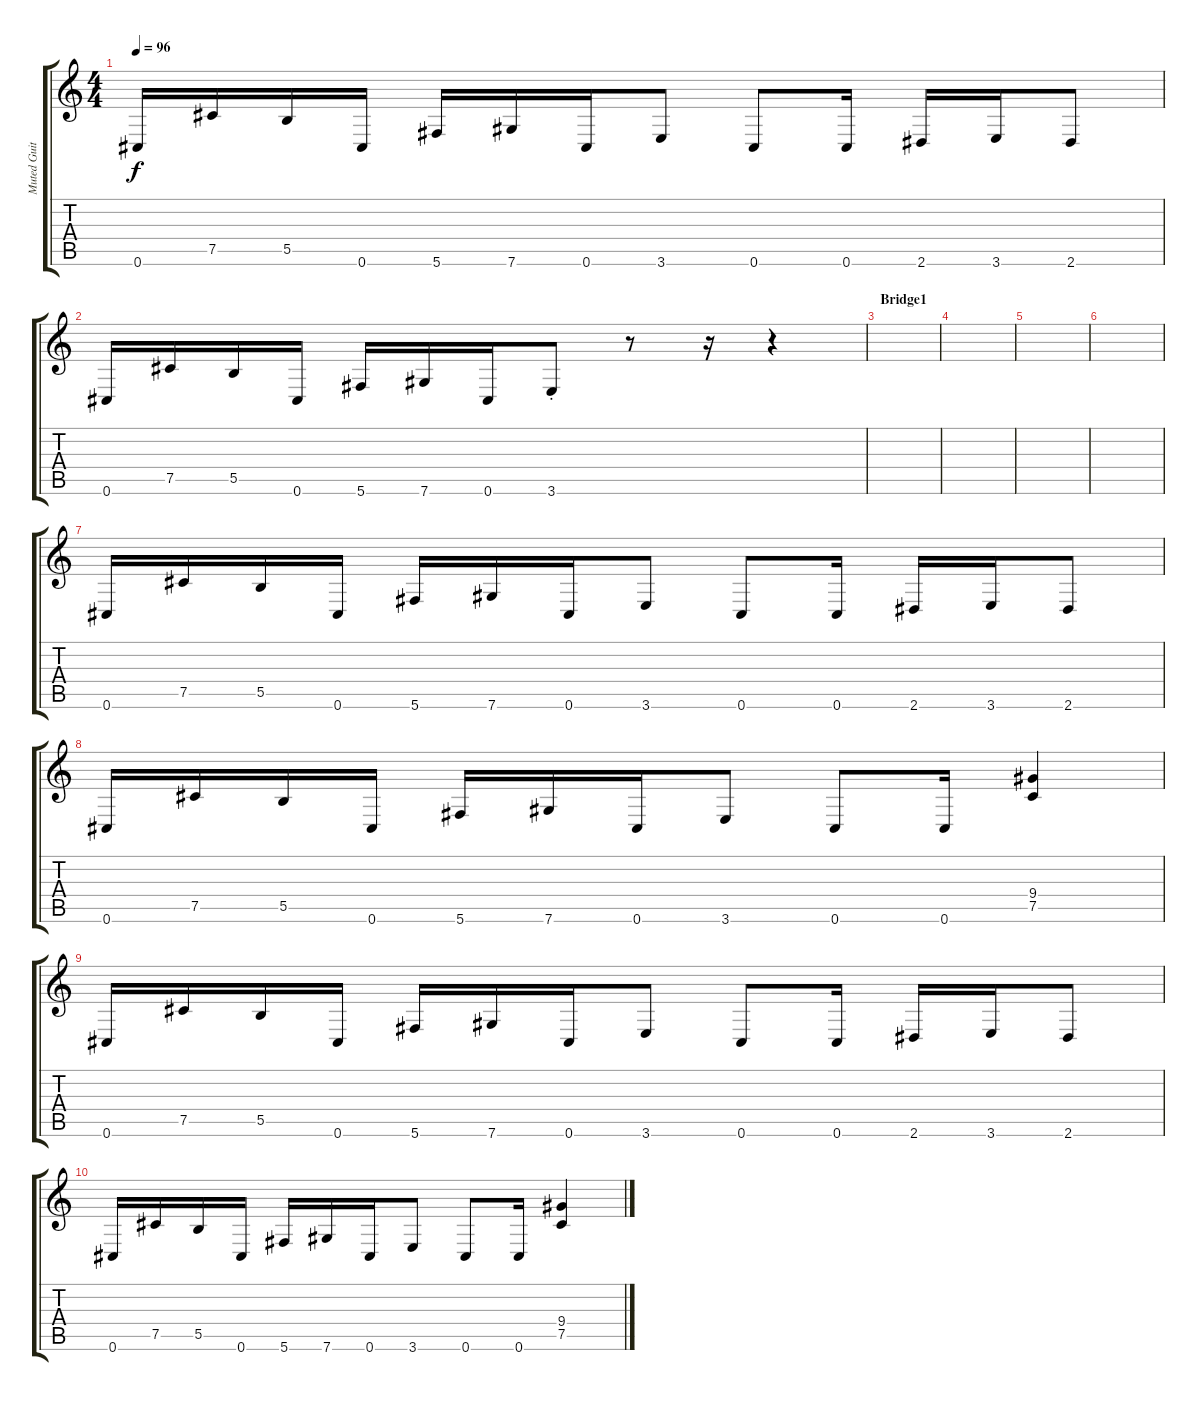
\track ("Muted Guitar" "Muted Guit") {instrument electricguitarmuted}
\staff {score tabs}
\tuning (Db4 Ab3 E3 B2 Gb2 Db2) {hide}
\ts (4 4)
\tempo 96
\clef g2
\ks c
0.6.16{dy f} 7.5.16 5.5.16 0.6.16 5.6.16 7.6.16 0.6.16 3.6.8 0.6.8 0.6.16 2.6.16 3.6.16 2.6.8 |
0.6.16 7.5.16 5.5.16 0.6.16 5.6.16 7.6.16 0.6.16 3.6{st}.8 r.8 r.16 r.4 |
\section ("" "Bridge1")
|
|
|
|
0.6.16 7.5.16 5.5.16 0.6.16 5.6.16 7.6.16 0.6.16 3.6.8 0.6.8 0.6.16 2.6.16 3.6.16 2.6.8 |
0.6.16 7.5.16 5.5.16 0.6.16 5.6.16 7.6.16 0.6.16 3.6.8 0.6.8 0.6.16 (9.4 7.5).4 |
0.6.16 7.5.16 5.5.16 0.6.16 5.6.16 7.6.16 0.6.16 3.6.8 0.6.8 0.6.16 2.6.16 3.6.16 2.6.8 |
0.6.16 7.5.16 5.5.16 0.6.16 5.6.16 7.6.16 0.6.16 3.6.8 0.6.8 0.6.16 (9.4 7.5).4
